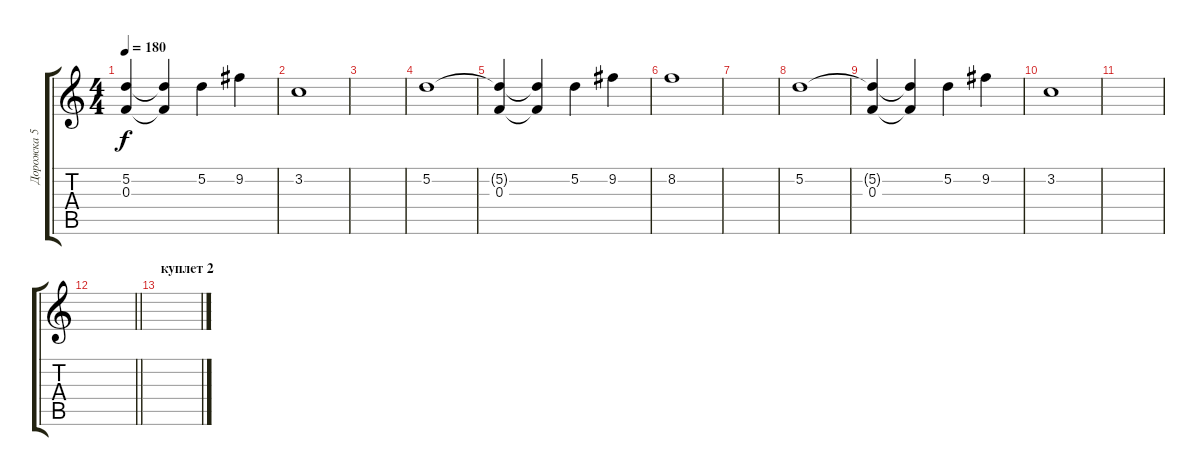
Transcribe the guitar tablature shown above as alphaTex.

\track ("Дорожка 5" "Дорожка 5") {instrument overdrivenguitar}
\staff {score tabs}
\tuning (D4 A3 F3 C3 G2 D2) {hide}
\ts (4 4)
\tempo 180
\clef g2
\ks c
(5.2{t} 0.3).4{dy f} (5.2{t} 0.3{t}).4 5.2.4 9.2.4 |
3.2.1 |
|
5.2.1 |
(5.2{t} 0.3).4 (5.2{t} 0.3{t}).4 5.2.4 9.2.4 |
8.2.1 |
|
5.2.1 |
(5.2{t} 0.3).4 (5.2{t} 0.3{t}).4 5.2.4 9.2.4 |
3.2.1 |
|
\barLineRight lightlight
|
\section ("" "куплет 2")
